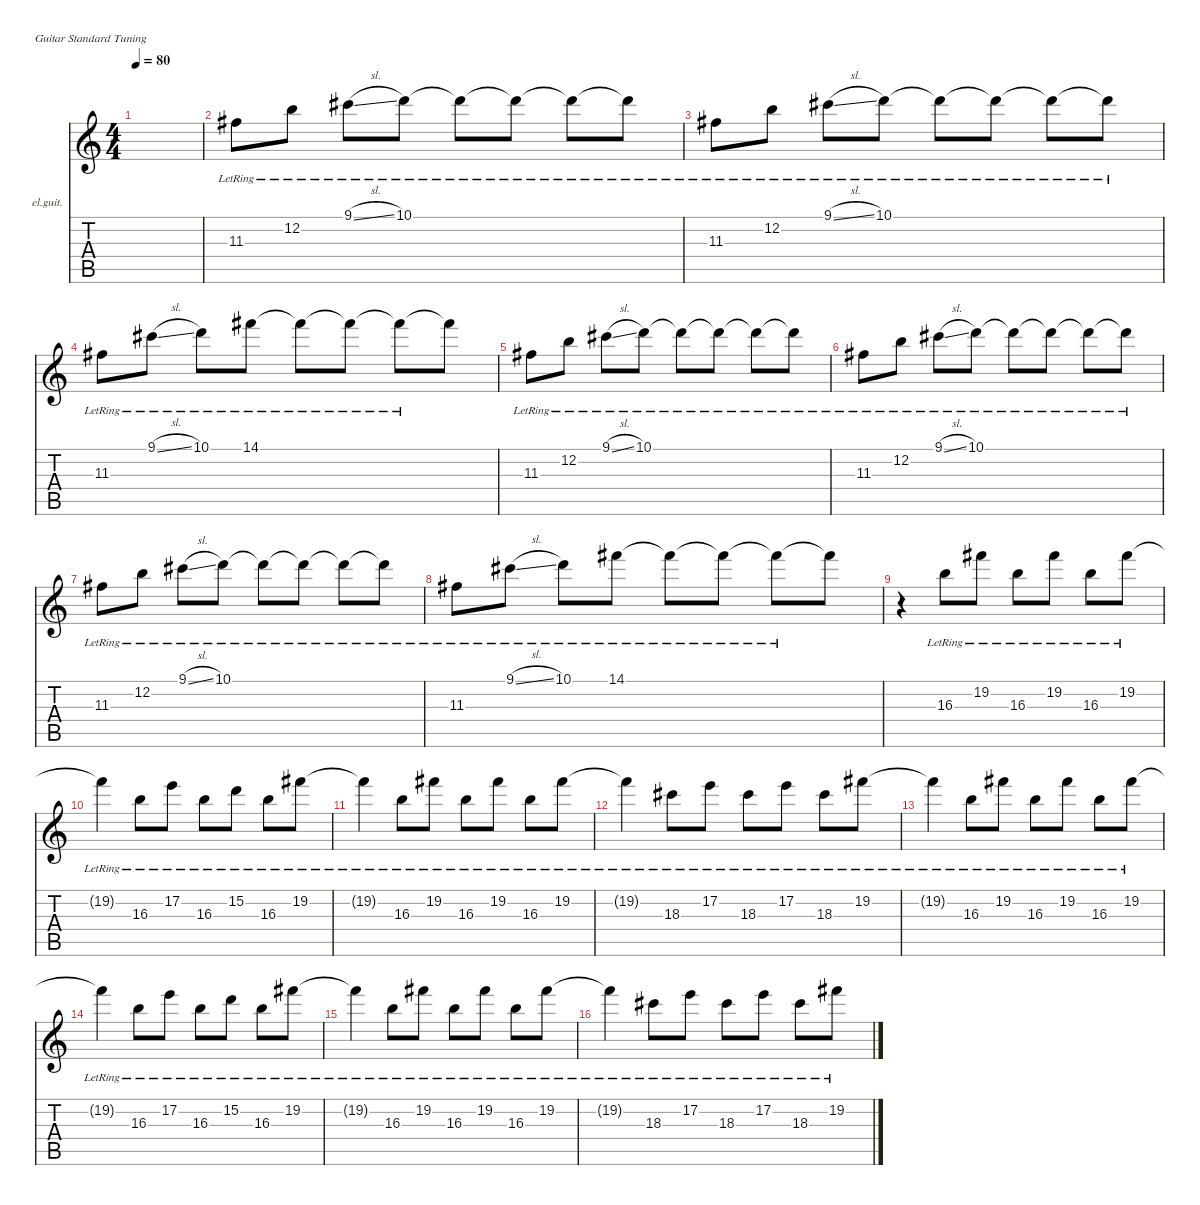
\defaultSystemsLayout 4
\hideDynamics
\bracketExtendMode nobrackets
\firstSystemTrackNameOrientation horizontal
\otherSystemsTrackNameOrientation horizontal
\track ("Clean Guitar" "el.guit.") {instrument electricguitarclean}
\staff {score tabs}
\tuning (E4 B3 G3 D3 A2 E2)
\ts (4 4)
\tempo 80
\clef g2
\ks c
|
11.3{lr acc #}.8{beam Down} 12.2{lr}.8{beam Down} 9.1{sl lr acc #}.8{beam Down} 10.1{lr}.8{beam Down} 10.1{lr t}.8{beam Down} 10.1{lr t}.8{beam Down} 10.1{lr t}.8{beam Down} 10.1{lr t}.8{beam Down} |
11.3{lr acc #}.8{beam Down} 12.2{lr}.8{beam Down} 9.1{sl lr acc #}.8{beam Down} 10.1{lr}.8{beam Down} 10.1{lr t}.8{beam Down} 10.1{lr t}.8{beam Down} 10.1{lr t}.8{beam Down} 10.1{lr t}.8{beam Down} |
11.3{lr acc #}.8{beam Down} 9.1{sl lr acc #}.8{beam Down} 10.1{lr}.8{beam Down} 14.1{lr acc #}.8{beam Down} 14.1{lr t acc #}.8{beam Down} 14.1{lr t acc #}.8{beam Down} 14.1{lr t acc #}.8{beam Down} 14.1{t acc #}.8{beam Down} |
11.3{lr acc #}.8{beam Down} 12.2{lr}.8{beam Down} 9.1{sl lr acc #}.8{beam Down} 10.1{lr}.8{beam Down} 10.1{lr t}.8{beam Down} 10.1{lr t}.8{beam Down} 10.1{lr t}.8{beam Down} 10.1{lr t}.8{beam Down} |
11.3{lr acc #}.8{beam Down} 12.2{lr}.8{beam Down} 9.1{sl lr acc #}.8{beam Down} 10.1{lr}.8{beam Down} 10.1{lr t}.8{beam Down} 10.1{lr t}.8{beam Down} 10.1{lr t}.8{beam Down} 10.1{lr t}.8{beam Down} |
11.3{lr acc #}.8{beam Down} 12.2{lr}.8{beam Down} 9.1{sl lr acc #}.8{beam Down} 10.1{lr}.8{beam Down} 10.1{lr t}.8{beam Down} 10.1{lr t}.8{beam Down} 10.1{lr t}.8{beam Down} 10.1{lr t}.8{beam Down} |
11.3{lr acc #}.8{beam Down} 9.1{sl lr acc #}.8{beam Down} 10.1{lr}.8{beam Down} 14.1{lr acc #}.8{beam Down} 14.1{lr t acc #}.8{beam Down} 14.1{lr t acc #}.8{beam Down} 14.1{lr t acc #}.8{beam Down} 14.1{t acc #}.8{beam Down} |
r.4{beam Down} 16.3{lr}.8{beam Down} 19.2{lr acc #}.8{beam Down} 16.3{lr}.8{beam Down} 19.2{lr acc #}.8{beam Down} 16.3{lr}.8{beam Down} 19.2{lr acc #}.8{beam Down} |
19.2{lr t acc #}.4{beam Down} 16.3{lr}.8{beam Down} 17.2{lr}.8{beam Down} 16.3{lr}.8{beam Down} 15.2{lr}.8{beam Down} 16.3{lr}.8{beam Down} 19.2{lr acc #}.8{beam Down} |
19.2{lr t acc #}.4{beam Down} 16.3{lr}.8{beam Down} 19.2{lr acc #}.8{beam Down} 16.3{lr}.8{beam Down} 19.2{lr acc #}.8{beam Down} 16.3{lr}.8{beam Down} 19.2{lr acc #}.8{beam Down} |
19.2{lr t acc #}.4{beam Down} 18.3{lr acc #}.8{beam Down} 17.2{lr}.8{beam Down} 18.3{lr acc #}.8{beam Down} 17.2{lr}.8{beam Down} 18.3{lr acc #}.8{beam Down} 19.2{lr acc #}.8{beam Down} |
19.2{lr t acc #}.4{beam Down} 16.3{lr}.8{beam Down} 19.2{lr acc #}.8{beam Down} 16.3{lr}.8{beam Down} 19.2{lr acc #}.8{beam Down} 16.3{lr}.8{beam Down} 19.2{lr acc #}.8{beam Down} |
19.2{lr t acc #}.4{beam Down} 16.3{lr}.8{beam Down} 17.2{lr}.8{beam Down} 16.3{lr}.8{beam Down} 15.2{lr}.8{beam Down} 16.3{lr}.8{beam Down} 19.2{lr acc #}.8{beam Down} |
19.2{lr t acc #}.4{beam Down} 16.3{lr}.8{beam Down} 19.2{lr acc #}.8{beam Down} 16.3{lr}.8{beam Down} 19.2{lr acc #}.8{beam Down} 16.3{lr}.8{beam Down} 19.2{lr acc #}.8{beam Down} |
19.2{lr t acc #}.4{beam Down} 18.3{lr acc #}.8{beam Down} 17.2{lr}.8{beam Down} 18.3{lr acc #}.8{beam Down} 17.2{lr}.8{beam Down} 18.3{lr acc #}.8{beam Down} 19.2{lr acc #}.8{beam Down}
